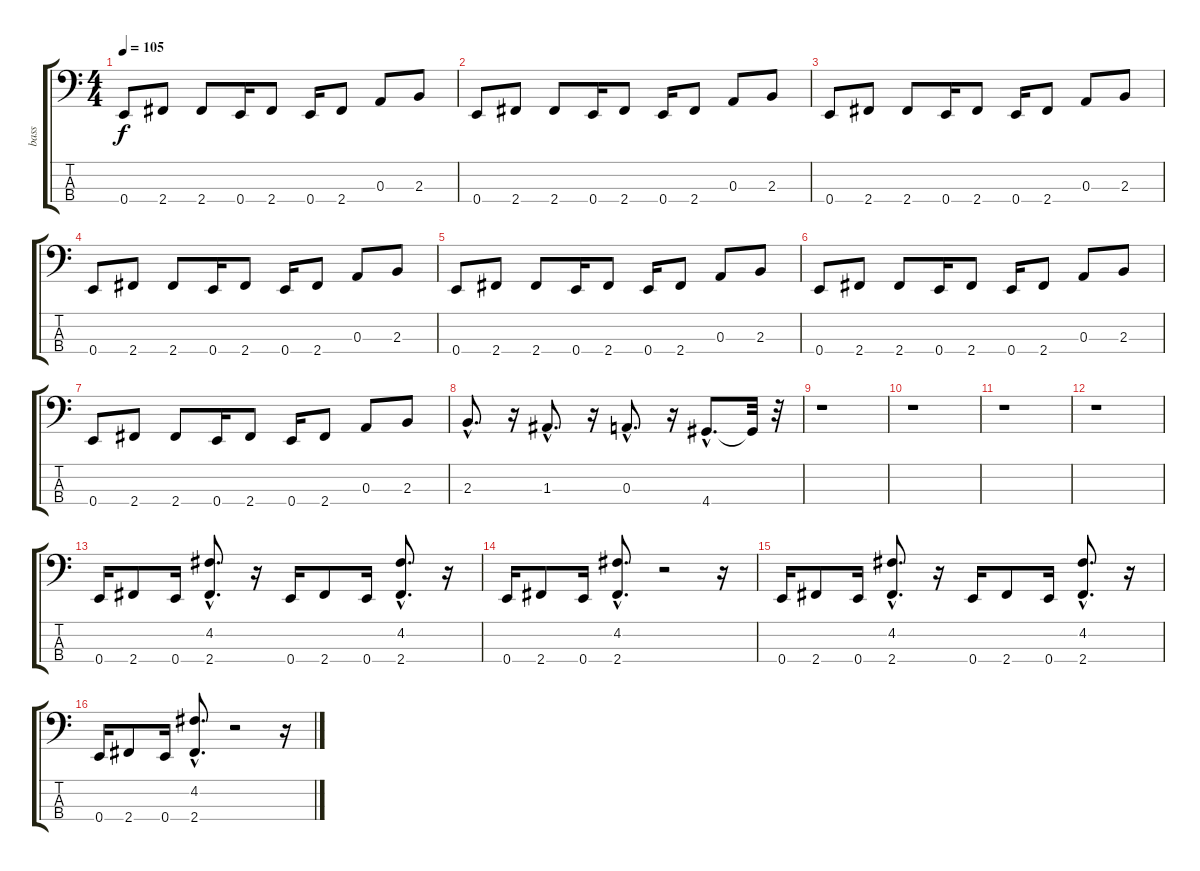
\track ("bass" "bass") {instrument electricbassfinger}
\staff {score tabs}
\tuning (G2 D2 A1 E1) {hide}
\ts (4 4)
\tempo 105
\clef f4
\ks c
0.4.8{dy f} 2.4.8 2.4.8 0.4.16 2.4.8 0.4.16 2.4.8 0.3.8 2.3.8 |
0.4.8 2.4.8 2.4.8 0.4.16 2.4.8 0.4.16 2.4.8 0.3.8 2.3.8 |
0.4.8 2.4.8 2.4.8 0.4.16 2.4.8 0.4.16 2.4.8 0.3.8 2.3.8 |
0.4.8 2.4.8 2.4.8 0.4.16 2.4.8 0.4.16 2.4.8 0.3.8 2.3.8 |
0.4.8 2.4.8 2.4.8 0.4.16 2.4.8 0.4.16 2.4.8 0.3.8 2.3.8 |
0.4.8 2.4.8 2.4.8 0.4.16 2.4.8 0.4.16 2.4.8 0.3.8 2.3.8 |
0.4.8 2.4.8 2.4.8 0.4.16 2.4.8 0.4.16 2.4.8 0.3.8 2.3.8 |
2.3{hac}.8{d} r.16 1.3{hac}.8{d} r.16 0.3{hac}.8{d} r.16 4.4{hac}.8{d} 4.4{t}.32 r.32 |
r.1 |
r.1 |
r.1 |
r.1 |
0.4.16 2.4.8 0.4.16 (4.2{hac} 2.4{hac}).8{d} r.16 0.4.16 2.4.8 0.4.16 (4.2{hac} 2.4{hac}).8{d} r.16 |
0.4.16 2.4.8 0.4.16 (4.2{hac} 2.4{hac}).8{d} r.2 r.16 |
0.4.16 2.4.8 0.4.16 (4.2{hac} 2.4{hac}).8{d} r.16 0.4.16 2.4.8 0.4.16 (4.2{hac} 2.4{hac}).8{d} r.16 |
0.4.16 2.4.8 0.4.16 (4.2{hac} 2.4{hac}).8{d} r.2 r.16
